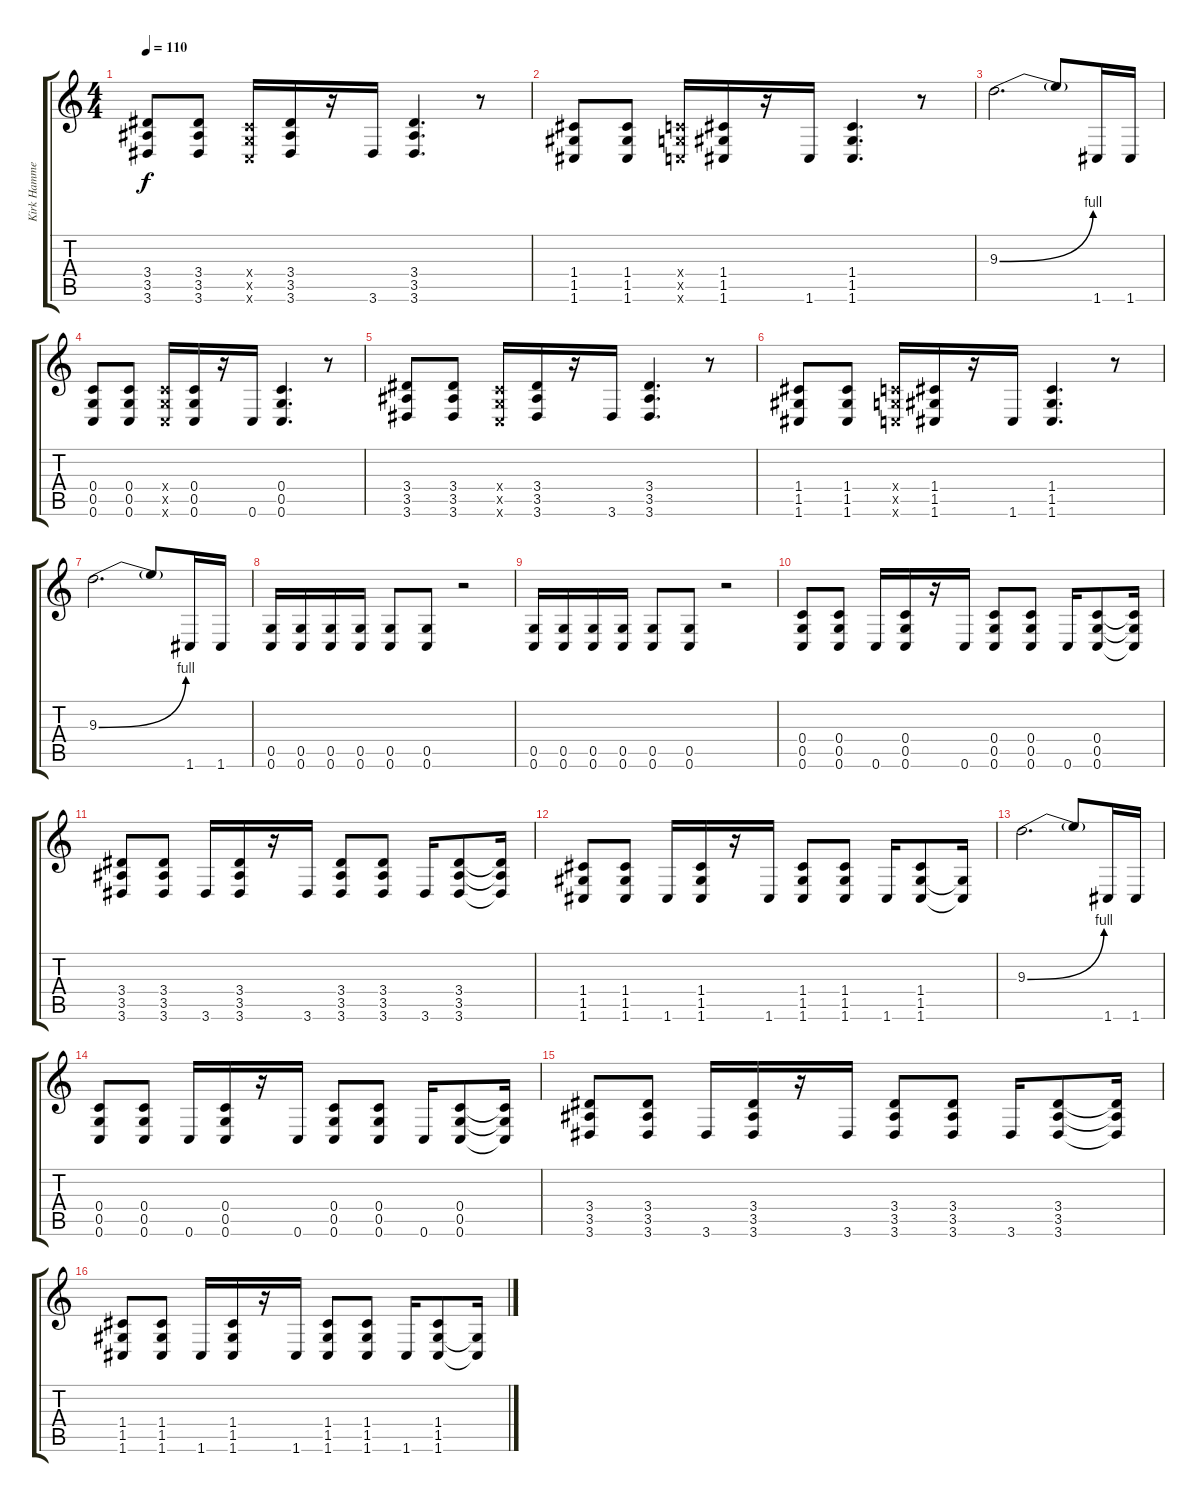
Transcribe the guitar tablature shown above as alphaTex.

\track ("Kirk Hammet" "Kirk Hamme") {instrument distortionguitar}
\staff {score tabs}
\tuning (D4 A3 F3 C3 G2 C2) {hide}
\ts (4 4)
\tempo 110
\clef g2
\ks c
(3.4 3.5 3.6).8{dy f} (3.4 3.5 3.6).8 (0.4{x} 0.5{x} 0.6{x}).16 (3.4 3.5 3.6).16 r.16 3.6.16 (3.4 3.5 3.6).4{d} r.8 |
(1.4 1.5 1.6).8 (1.4 1.5 1.6).8 (0.4{x} 0.5{x} 0.6{x}).16 (1.4 1.5 1.6).16 r.16 1.6.16 (1.4 1.5 1.6).4{d} r.8 |
9.3{be (bend 0 0 60 4)}.2{d} 9.3{t}.8 1.6.16 1.6.16 |
(0.4 0.5 0.6).8 (0.4 0.5 0.6).8 (0.4{x} 0.5{x} 0.6{x}).16 (0.4 0.5 0.6).16 r.16 0.6.16 (0.4 0.5 0.6).4{d} r.8 |
(3.4 3.5 3.6).8 (3.4 3.5 3.6).8 (0.4{x} 0.5{x} 0.6{x}).16 (3.4 3.5 3.6).16 r.16 3.6.16 (3.4 3.5 3.6).4{d} r.8 |
(1.4 1.5 1.6).8 (1.4 1.5 1.6).8 (0.4{x} 0.5{x} 0.6{x}).16 (1.4 1.5 1.6).16 r.16 1.6.16 (1.4 1.5 1.6).4{d} r.8 |
9.3{be (bend 0 0 60 4)}.2{d} 9.3{t}.8 1.6.16 1.6.16 |
(0.5 0.6).16 (0.5 0.6).16 (0.5 0.6).16 (0.5 0.6).16 (0.5 0.6).8 (0.5 0.6).8 r.2 |
(0.5 0.6).16 (0.5 0.6).16 (0.5 0.6).16 (0.5 0.6).16 (0.5 0.6).8 (0.5 0.6).8 r.2 |
(0.4 0.5 0.6).8 (0.4 0.5 0.6).8 0.6.16 (0.4 0.5 0.6).16 r.16 0.6.16 (0.4 0.5 0.6).8 (0.4 0.5 0.6).8 0.6.16 (0.4 0.5 0.6).8 (0.4{t} 0.5{t} 0.6{t}).16 |
(3.4 3.5 3.6).8 (3.4 3.5 3.6).8 3.6.16 (3.4 3.5 3.6).16 r.16 3.6.16 (3.4 3.5 3.6).8 (3.4 3.5 3.6).8 3.6.16 (3.4 3.5 3.6).8 (3.4{t} 3.5{t} 3.6{t}).16 |
(1.4 1.5 1.6).8 (1.4 1.5 1.6).8 1.6.16 (1.4 1.5 1.6).16 r.16 1.6.16 (1.4 1.5 1.6).8 (1.4 1.5 1.6).8 1.6.16 (1.4 1.5 1.6).8 (1.5{t} 1.6{t}).16 |
9.3{be (bend 0 0 60 4)}.2{d} 9.3{t}.8 1.6.16 1.6.16 |
(0.4 0.5 0.6).8 (0.4 0.5 0.6).8 0.6.16 (0.4 0.5 0.6).16 r.16 0.6.16 (0.4 0.5 0.6).8 (0.4 0.5 0.6).8 0.6.16 (0.4 0.5 0.6).8 (0.4{t} 0.5{t} 0.6{t}).16 |
(3.4 3.5 3.6).8 (3.4 3.5 3.6).8 3.6.16 (3.4 3.5 3.6).16 r.16 3.6.16 (3.4 3.5 3.6).8 (3.4 3.5 3.6).8 3.6.16 (3.4 3.5 3.6).8 (3.4{t} 3.5{t} 3.6{t}).16 |
(1.4 1.5 1.6).8 (1.4 1.5 1.6).8 1.6.16 (1.4 1.5 1.6).16 r.16 1.6.16 (1.4 1.5 1.6).8 (1.4 1.5 1.6).8 1.6.16 (1.4 1.5 1.6).8 (1.5{t} 1.6{t}).16
